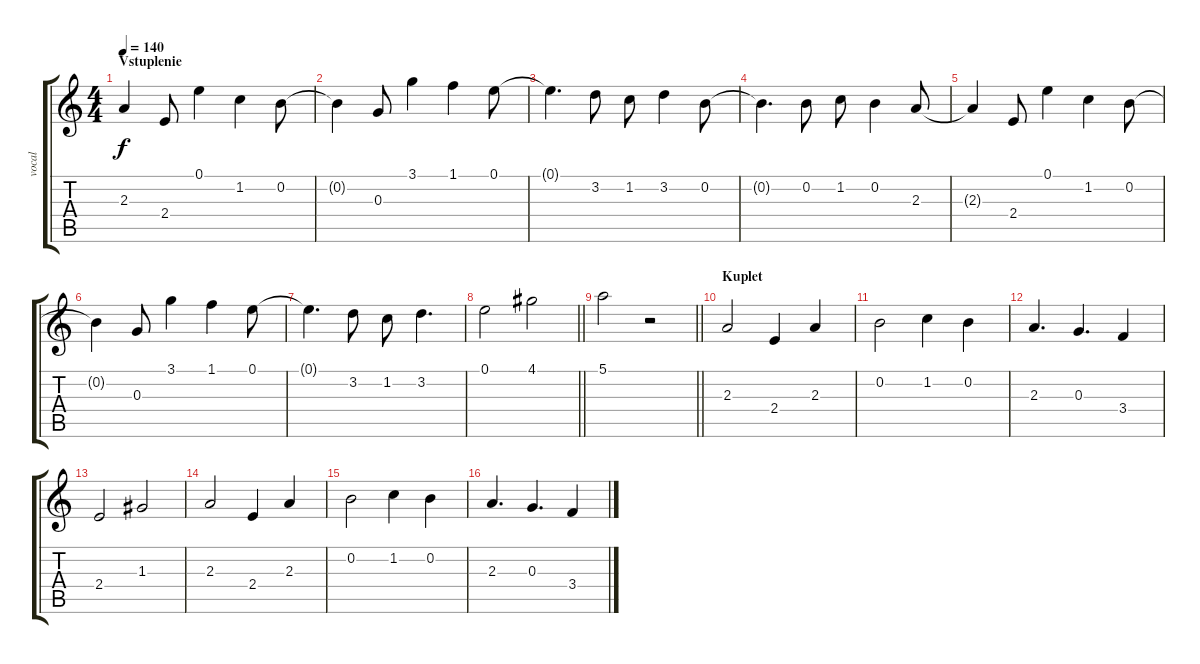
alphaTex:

\track ("vocal" "vocal") {instrument acousticguitarsteel}
\staff {score tabs}
\tuning (E4 B3 G3 D3 A2 E2) {hide}
\ts (4 4)
\section ("" "Vstuplenie")
\tempo 140
\clef g2
\ks c
2.3.4{dy f instrument acousticguitarsteel} 2.4.8 0.1.4 1.2.4 0.2.8 |
0.2{t}.4 0.3.8 3.1.4 1.1.4 0.1.8 |
0.1{t}.4{d} 3.2.8 1.2.8 3.2.4 0.2.8 |
0.2{t}.4{d} 0.2.8 1.2.8 0.2.4 2.3.8 |
2.3{t}.4 2.4.8 0.1.4 1.2.4 0.2.8 |
0.2{t}.4 0.3.8 3.1.4 1.1.4 0.1.8 |
0.1{t}.4{d} 3.2.8 1.2.8 3.2.4{d} |
\barLineRight lightlight
0.1.2 4.1.2 |
\barLineRight lightlight
5.1.2 r.2 |
\section ("" "Kuplet")
2.3.2 2.4.4 2.3.4 |
0.2.2 1.2.4 0.2.4 |
2.3.4{d} 0.3.4{d} 3.4.4 |
2.4.2 1.3.2 |
2.3.2 2.4.4 2.3.4 |
0.2.2 1.2.4 0.2.4 |
2.3.4{d} 0.3.4{d} 3.4.4
